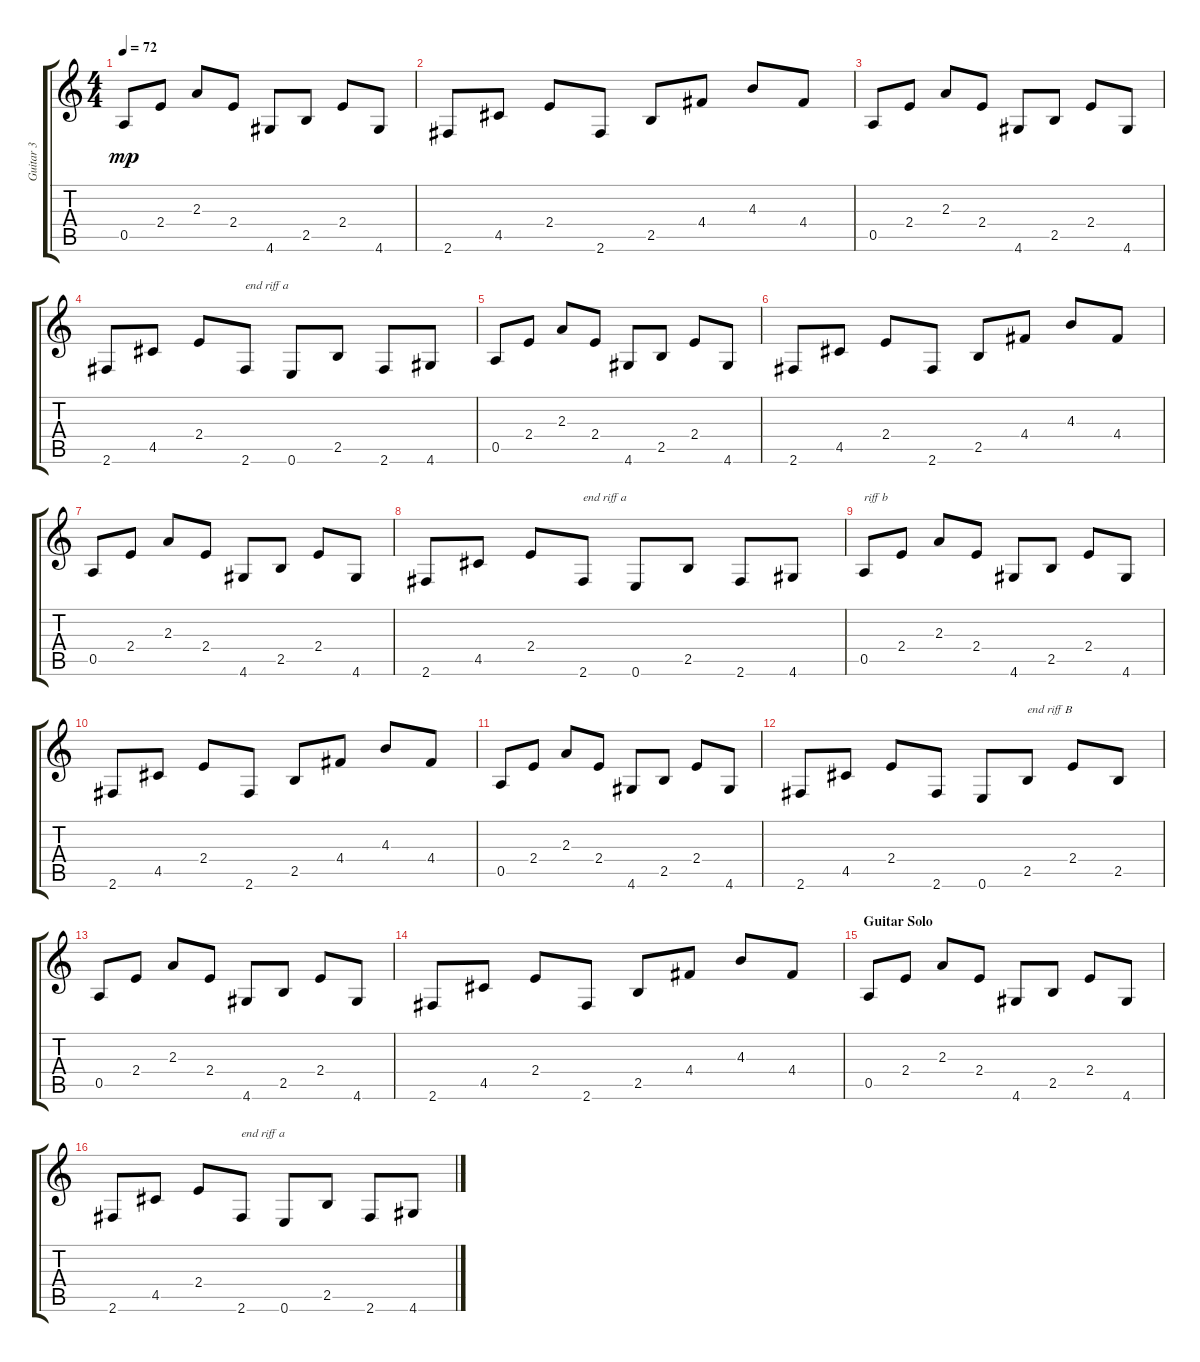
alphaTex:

\track ("Guitar 3" "Guitar 3") {instrument acousticguitarnylon}
\staff {score tabs}
\tuning (E4 B3 G3 D3 A2 E2) {hide}
\ts (4 4)
\tempo 72
\clef g2
\ks c
0.5.8{dy mp} 2.4.8 2.3.8 2.4.8 4.6.8 2.5.8 2.4.8 4.6.8 |
2.6.8 4.5.8 2.4.8 2.6.8 2.5.8 4.4.8 4.3.8 4.4.8 |
0.5.8 2.4.8 2.3.8 2.4.8 4.6.8 2.5.8 2.4.8 4.6.8 |
2.6.8 4.5.8 2.4.8 2.6.8{txt "end riff a"} 0.6.8 2.5.8 2.6.8 4.6.8 |
0.5.8 2.4.8 2.3.8 2.4.8 4.6.8 2.5.8 2.4.8 4.6.8 |
2.6.8 4.5.8 2.4.8 2.6.8 2.5.8 4.4.8 4.3.8 4.4.8 |
0.5.8 2.4.8 2.3.8 2.4.8 4.6.8 2.5.8 2.4.8 4.6.8 |
2.6.8 4.5.8 2.4.8 2.6.8{txt "end riff a"} 0.6.8 2.5.8 2.6.8 4.6.8 |
0.5.8{txt "riff b"} 2.4.8 2.3.8 2.4.8 4.6.8 2.5.8 2.4.8 4.6.8 |
2.6.8 4.5.8 2.4.8 2.6.8 2.5.8 4.4.8 4.3.8 4.4.8 |
0.5.8 2.4.8 2.3.8 2.4.8 4.6.8 2.5.8 2.4.8 4.6.8 |
2.6.8 4.5.8 2.4.8 2.6.8 0.6.8 2.5.8{txt "end riff B"} 2.4.8 2.5.8 |
0.5.8 2.4.8 2.3.8 2.4.8 4.6.8 2.5.8 2.4.8 4.6.8 |
2.6.8 4.5.8 2.4.8 2.6.8 2.5.8 4.4.8 4.3.8 4.4.8 |
\section ("" "Guitar Solo")
0.5.8 2.4.8 2.3.8 2.4.8 4.6.8 2.5.8 2.4.8 4.6.8 |
2.6.8 4.5.8 2.4.8 2.6.8{txt "end riff a"} 0.6.8 2.5.8 2.6.8 4.6.8
